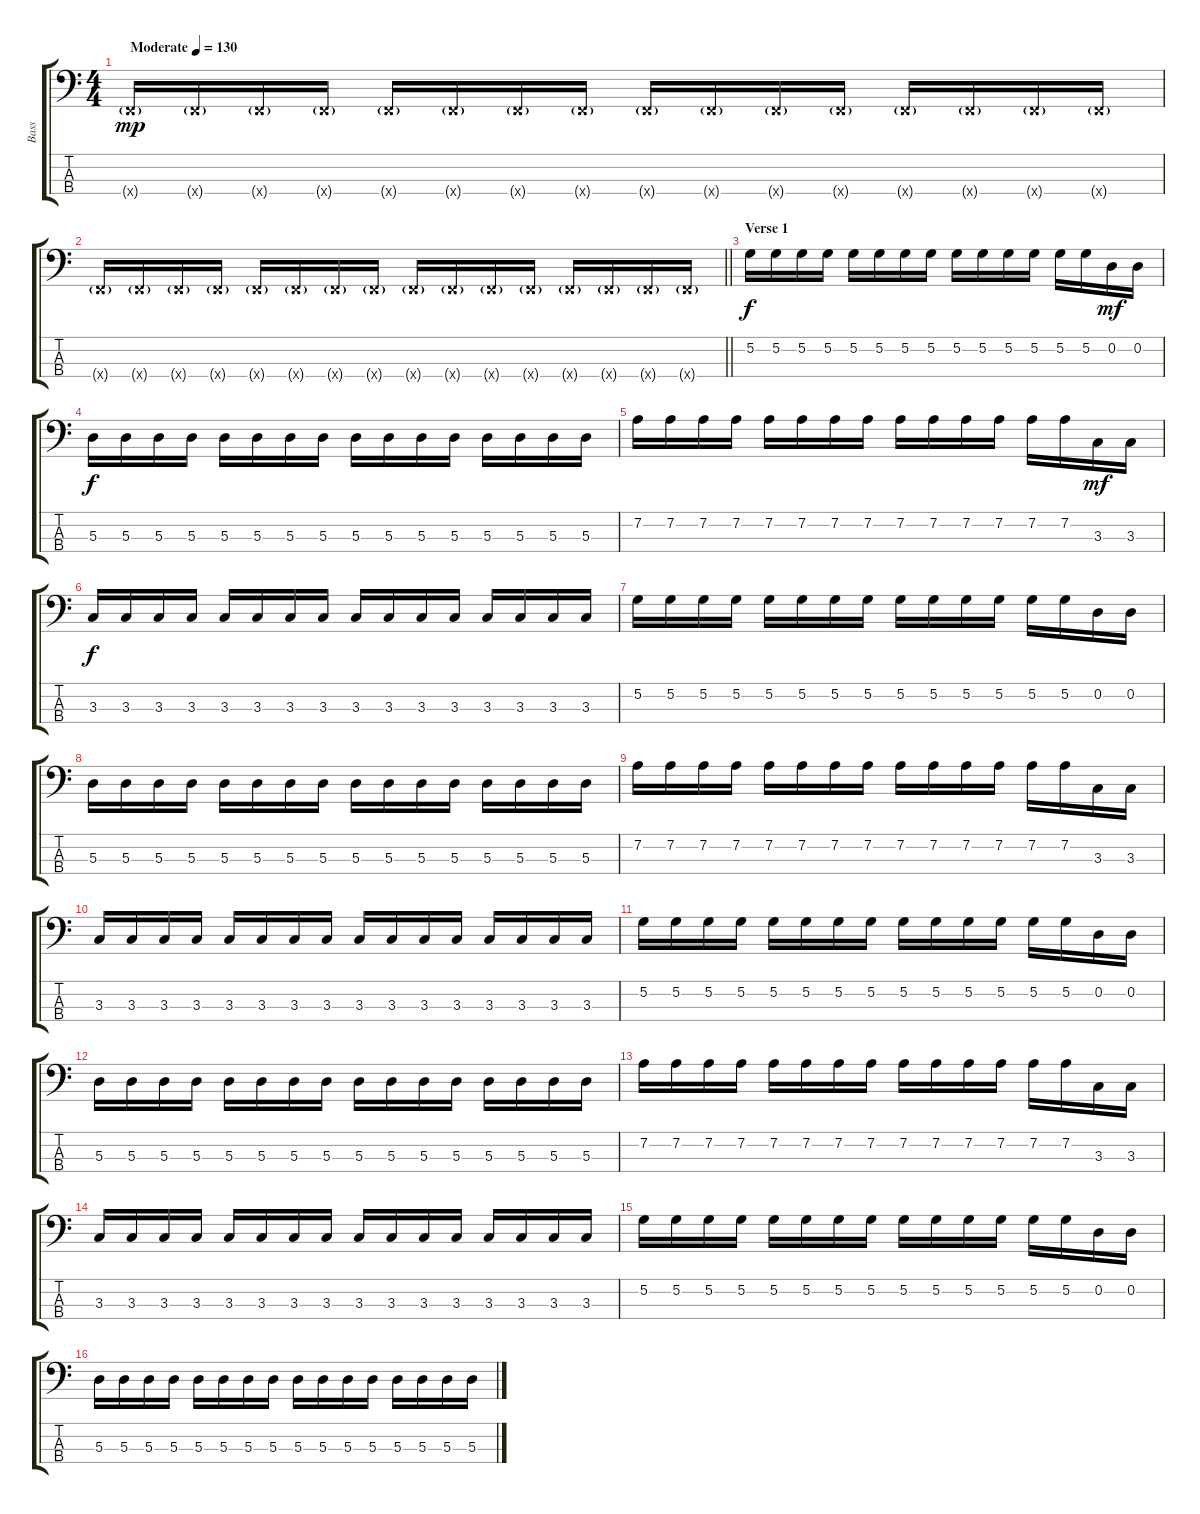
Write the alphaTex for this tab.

\track ("Bass" "Bass") {instrument synthbass1}
\staff {score tabs}
\tuning (G2 D2 A1 D1) {hide}
\ts (4 4)
\tempo (130 "Moderate")
\clef f4
\ks c
3.4{g x}.16{dy mp instrument synthbass1} 3.4{g x}.16 3.4{g x}.16 3.4{g x}.16 3.4{g x}.16 3.4{g x}.16 3.4{g x}.16 3.4{g x}.16 3.4{g x}.16 3.4{g x}.16 3.4{g x}.16 3.4{g x}.16 3.4{g x}.16 3.4{g x}.16 3.4{g x}.16 3.4{g x}.16 |
\barLineRight lightlight
3.4{g x}.16 3.4{g x}.16 3.4{g x}.16 3.4{g x}.16 3.4{g x}.16 3.4{g x}.16 3.4{g x}.16 3.4{g x}.16 3.4{g x}.16 3.4{g x}.16 3.4{g x}.16 3.4{g x}.16 3.4{g x}.16 3.4{g x}.16 3.4{g x}.16 3.4{g x}.16 |
\section ("" "Verse 1")
5.2.16{dy f} 5.2.16 5.2.16 5.2.16 5.2.16 5.2.16 5.2.16 5.2.16 5.2.16 5.2.16 5.2.16 5.2.16 5.2.16 5.2.16 0.2.16{dy mf} 0.2.16 |
5.3.16{dy f} 5.3.16 5.3.16 5.3.16 5.3.16 5.3.16 5.3.16 5.3.16 5.3.16 5.3.16 5.3.16 5.3.16 5.3.16 5.3.16 5.3.16 5.3.16 |
7.2.16 7.2.16 7.2.16 7.2.16 7.2.16 7.2.16 7.2.16 7.2.16 7.2.16 7.2.16 7.2.16 7.2.16 7.2.16 7.2.16 3.3.16{dy mf} 3.3.16 |
3.3.16{dy f} 3.3.16 3.3.16 3.3.16 3.3.16 3.3.16 3.3.16 3.3.16 3.3.16 3.3.16 3.3.16 3.3.16 3.3.16 3.3.16 3.3.16 3.3.16 |
5.2.16 5.2.16 5.2.16 5.2.16 5.2.16 5.2.16 5.2.16 5.2.16 5.2.16 5.2.16 5.2.16 5.2.16 5.2.16 5.2.16 0.2.16 0.2.16 |
5.3.16 5.3.16 5.3.16 5.3.16 5.3.16 5.3.16 5.3.16 5.3.16 5.3.16 5.3.16 5.3.16 5.3.16 5.3.16 5.3.16 5.3.16 5.3.16 |
7.2.16 7.2.16 7.2.16 7.2.16 7.2.16 7.2.16 7.2.16 7.2.16 7.2.16 7.2.16 7.2.16 7.2.16 7.2.16 7.2.16 3.3.16 3.3.16 |
3.3.16 3.3.16 3.3.16 3.3.16 3.3.16 3.3.16 3.3.16 3.3.16 3.3.16 3.3.16 3.3.16 3.3.16 3.3.16 3.3.16 3.3.16 3.3.16 |
5.2.16 5.2.16 5.2.16 5.2.16 5.2.16 5.2.16 5.2.16 5.2.16 5.2.16 5.2.16 5.2.16 5.2.16 5.2.16 5.2.16 0.2.16 0.2.16 |
5.3.16 5.3.16 5.3.16 5.3.16 5.3.16 5.3.16 5.3.16 5.3.16 5.3.16 5.3.16 5.3.16 5.3.16 5.3.16 5.3.16 5.3.16 5.3.16 |
7.2.16 7.2.16 7.2.16 7.2.16 7.2.16 7.2.16 7.2.16 7.2.16 7.2.16 7.2.16 7.2.16 7.2.16 7.2.16 7.2.16 3.3.16 3.3.16 |
3.3.16 3.3.16 3.3.16 3.3.16 3.3.16 3.3.16 3.3.16 3.3.16 3.3.16 3.3.16 3.3.16 3.3.16 3.3.16 3.3.16 3.3.16 3.3.16 |
5.2.16 5.2.16 5.2.16 5.2.16 5.2.16 5.2.16 5.2.16 5.2.16 5.2.16 5.2.16 5.2.16 5.2.16 5.2.16 5.2.16 0.2.16 0.2.16 |
5.3.16 5.3.16 5.3.16 5.3.16 5.3.16 5.3.16 5.3.16 5.3.16 5.3.16 5.3.16 5.3.16 5.3.16 5.3.16 5.3.16 5.3.16 5.3.16
